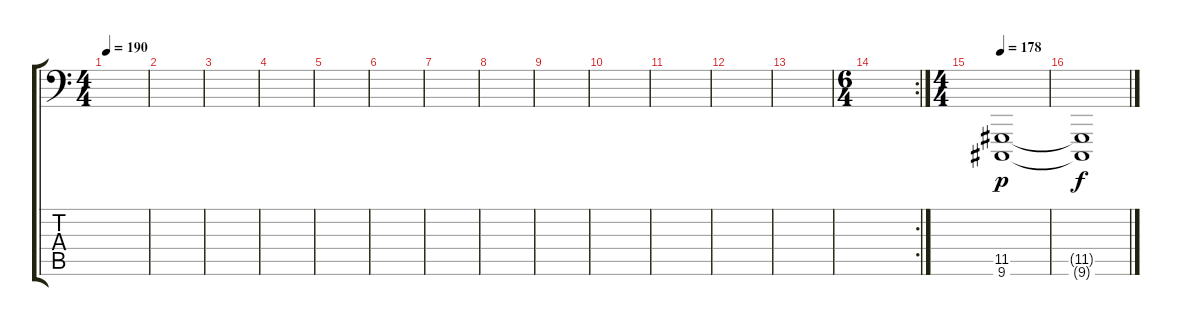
\track "" {instrument timpani}
\staff {score tabs}
\tuning (E3 B2 G2 D2 A0 E0) {hide}
\ts (4 4)
\tempo 190
\clef f4
\ks c
|
|
|
|
|
|
|
|
|
|
|
|
|
\rc 2
\ts (6 4)
|
\ts (4 4)
\tempo 178
(11.5 9.6).1{dy p volume 14 balance 8 instrument churchorgan} |
(11.5{t} 9.6{t}).1{dy f}
